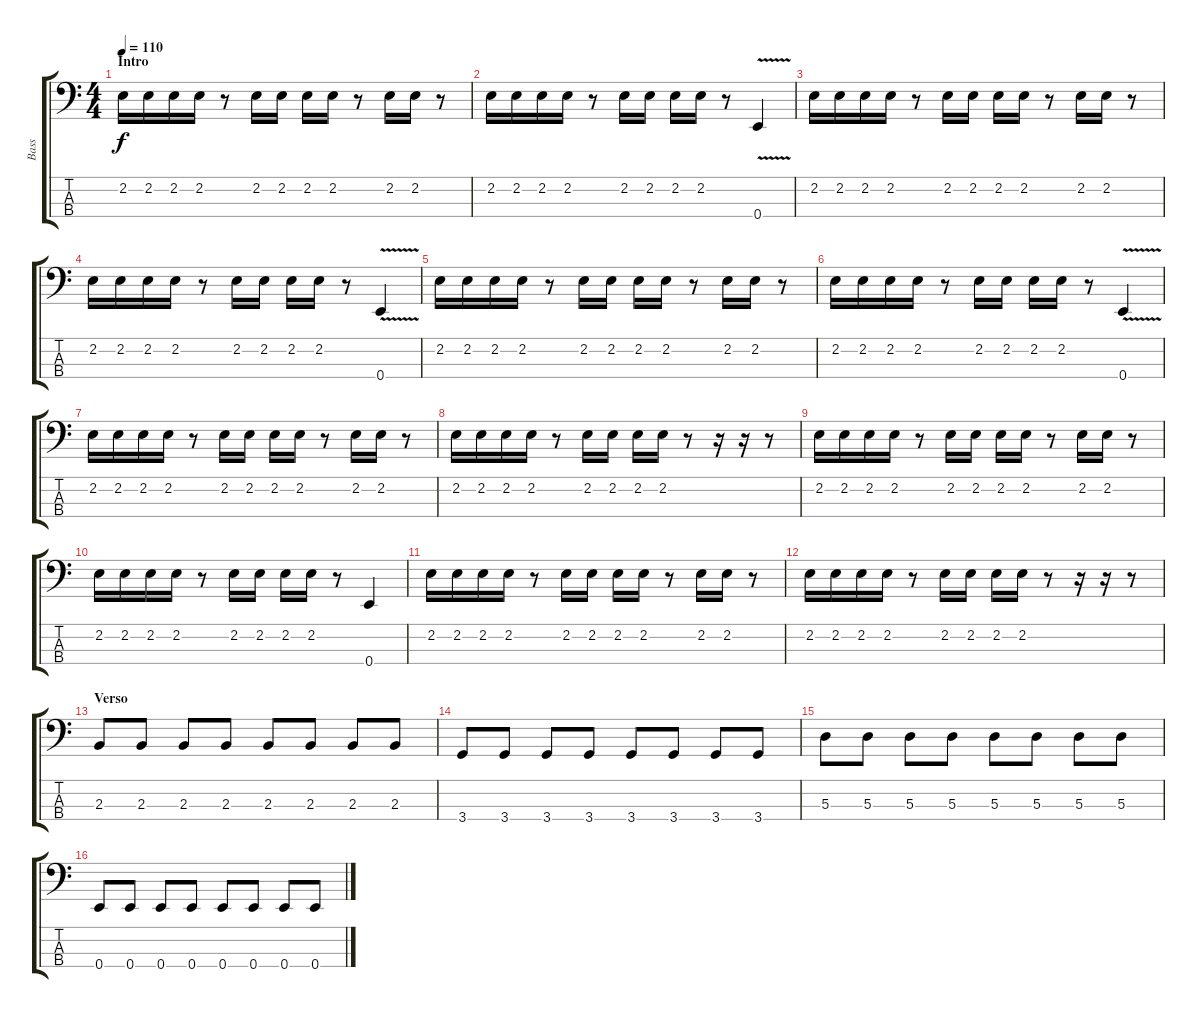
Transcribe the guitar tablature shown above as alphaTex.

\track ("Bass" "Bass") {instrument electricbasspick}
\staff {score tabs}
\tuning (G2 D2 A1 E1) {hide}
\ts (4 4)
\section ("" "Intro")
\tempo 110
\clef f4
\ks c
2.2.16{dy f instrument synthbass2} 2.2.16 2.2.16 2.2.16 r.8 2.2.16 2.2.16 2.2.16 2.2.16 r.8 2.2.16 2.2.16 r.8 |
2.2.16 2.2.16 2.2.16 2.2.16 r.8 2.2.16 2.2.16 2.2.16 2.2.16 r.8 0.4{v}.4 |
2.2.16 2.2.16 2.2.16 2.2.16 r.8 2.2.16 2.2.16 2.2.16 2.2.16 r.8 2.2.16 2.2.16 r.8 |
2.2.16 2.2.16 2.2.16 2.2.16 r.8 2.2.16 2.2.16 2.2.16 2.2.16 r.8 0.4{v}.4 |
2.2.16{instrument electricbasspick} 2.2.16 2.2.16 2.2.16 r.8 2.2.16 2.2.16 2.2.16 2.2.16 r.8 2.2.16 2.2.16 r.8 |
2.2.16 2.2.16 2.2.16 2.2.16 r.8 2.2.16 2.2.16 2.2.16 2.2.16 r.8 0.4{v}.4 |
2.2.16 2.2.16 2.2.16 2.2.16 r.8 2.2.16 2.2.16 2.2.16 2.2.16 r.8 2.2.16 2.2.16 r.8 |
2.2.16 2.2.16 2.2.16 2.2.16 r.8 2.2.16 2.2.16 2.2.16 2.2.16 r.8 r.16 r.16 r.8 |
2.2.16 2.2.16 2.2.16 2.2.16 r.8 2.2.16 2.2.16 2.2.16 2.2.16 r.8 2.2.16 2.2.16 r.8 |
2.2.16 2.2.16 2.2.16 2.2.16 r.8 2.2.16 2.2.16 2.2.16 2.2.16 r.8 0.4.4 |
2.2.16 2.2.16 2.2.16 2.2.16 r.8 2.2.16 2.2.16 2.2.16 2.2.16 r.8 2.2.16 2.2.16 r.8 |
2.2.16 2.2.16 2.2.16 2.2.16 r.8 2.2.16 2.2.16 2.2.16 2.2.16 r.8 r.16 r.16 r.8 |
\section ("" "Verso")
2.3.8 2.3.8 2.3.8 2.3.8 2.3.8 2.3.8 2.3.8 2.3.8 |
3.4.8 3.4.8 3.4.8 3.4.8 3.4.8 3.4.8 3.4.8 3.4.8 |
5.3.8 5.3.8 5.3.8 5.3.8 5.3.8 5.3.8 5.3.8 5.3.8 |
0.4.8 0.4.8 0.4.8 0.4.8 0.4.8 0.4.8 0.4.8 0.4.8
